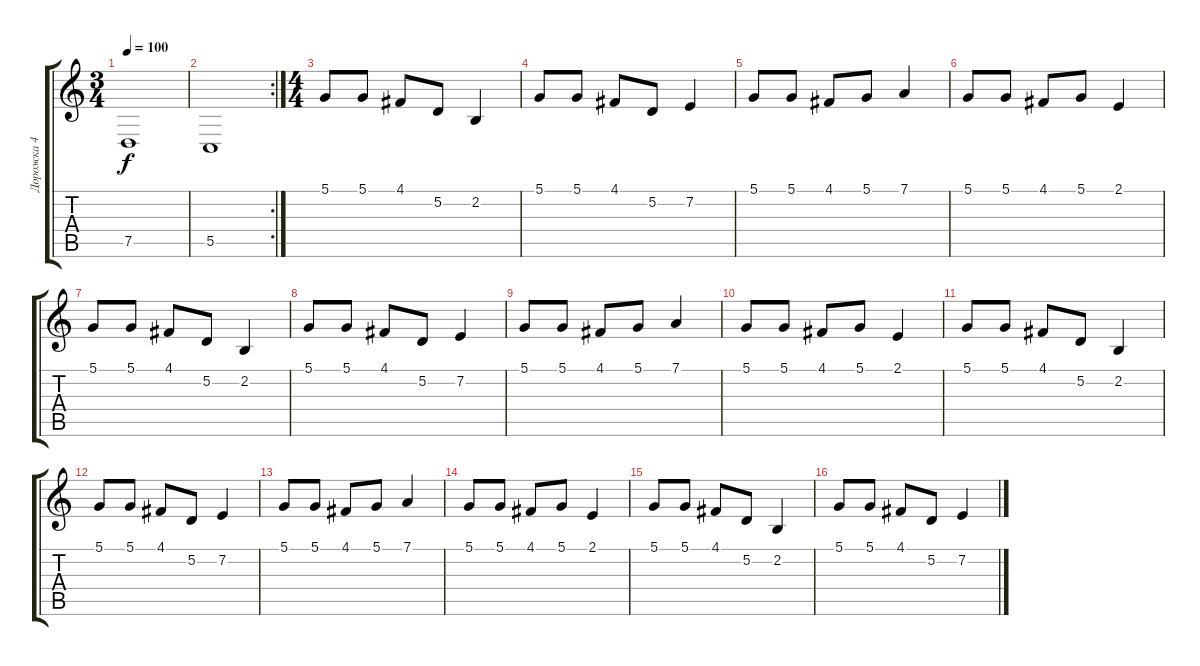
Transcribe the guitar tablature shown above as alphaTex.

\track ("Дорожка 4" "Дорожка 4") {instrument stringensemble2}
\staff {score tabs}
\tuning (D4 A3 F3 C3 G2 C2) {hide}
\ts (3 4)
\tempo 100
\clef g2
\ks c
7.5.1{dy f} |
\rc 2
5.5.1 |
\ts (4 4)
5.1.8 5.1.8 4.1.8 5.2.8 2.2.4 |
5.1.8 5.1.8 4.1.8 5.2.8 7.2.4 |
5.1.8 5.1.8 4.1.8 5.1.8 7.1.4 |
5.1.8 5.1.8 4.1.8 5.1.8 2.1.4 |
5.1.8 5.1.8 4.1.8 5.2.8 2.2.4 |
5.1.8 5.1.8 4.1.8 5.2.8 7.2.4 |
5.1.8 5.1.8 4.1.8 5.1.8 7.1.4 |
5.1.8 5.1.8 4.1.8 5.1.8 2.1.4 |
5.1.8 5.1.8 4.1.8 5.2.8 2.2.4 |
5.1.8 5.1.8 4.1.8 5.2.8 7.2.4 |
5.1.8 5.1.8 4.1.8 5.1.8 7.1.4 |
5.1.8 5.1.8 4.1.8 5.1.8 2.1.4 |
5.1.8 5.1.8 4.1.8 5.2.8 2.2.4 |
5.1.8 5.1.8 4.1.8 5.2.8 7.2.4
